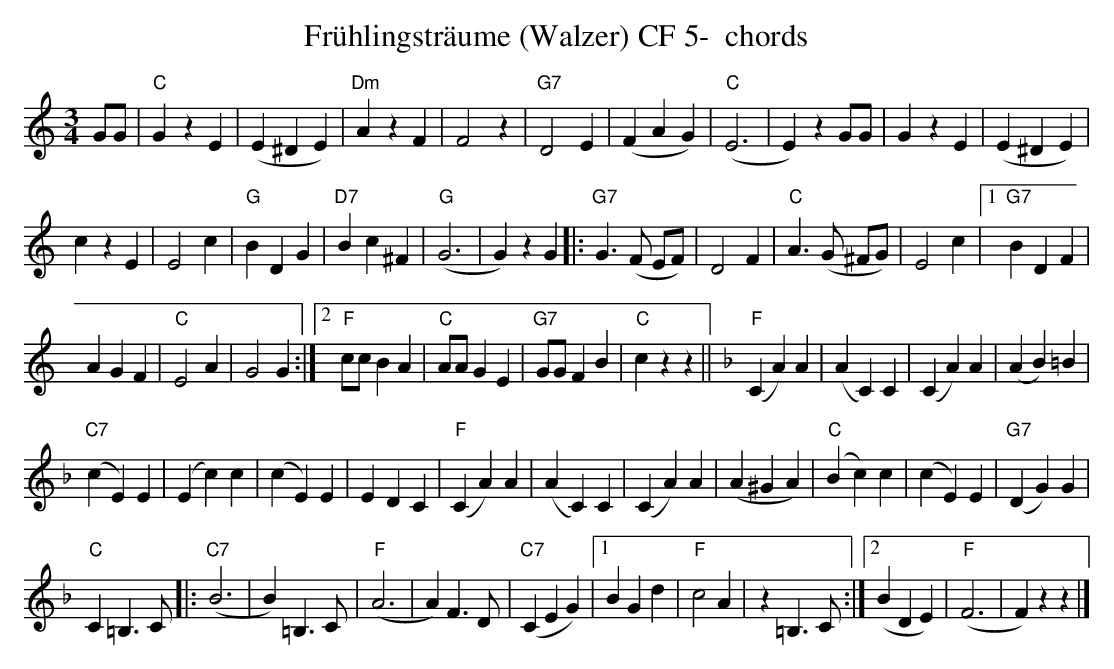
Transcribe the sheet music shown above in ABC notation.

X:1
T:Fr\"uhlingstr\"aume (Walzer) CF 5-  chords
M:3/4
L:1/4
K:Cmaj%%MIDI gchordon
G/2G/2 | "C"GzE | (E^DE) | "Dm"AzF | F2z | "G7"D2E | (FAG) | "C"(E3 | E)zG/2G/2 | GzE | (E^DE) |
czE | E2c | "G"BDG | "D7"Bc^F | "G"(G3 | G)zG |: "G7"G>(F E/2F/2) | D2F | "C"A>(G ^F/2G/2) | E2c |1 "G7"BDF |
AGF | "C"E2A | G2G :|2 "F"c/2c/2 BA | "C"A/2A/2GE | "G7"G/2G/2FB | "C"czz || [K:Fmaj] "F"(CA)A | (AC)C | (CA)A | (AB)=B |
"C7"(cE)E | (Ec)c | (cE)E | EDC | "F"(CA)A | (AC)C | (CA)A | (A^GA) | "C"(Bc)c | (cE)E | "G7"(DG)G |
"C"C=B,>C |: "C7"(B3 | B)=B,>C | "F"(A3 | A)F>D | "C7"(CEG) |1 BGd | "F"c2A | z=B,>C :|2 (BDE) | "F"(F3 | F)zz |]
